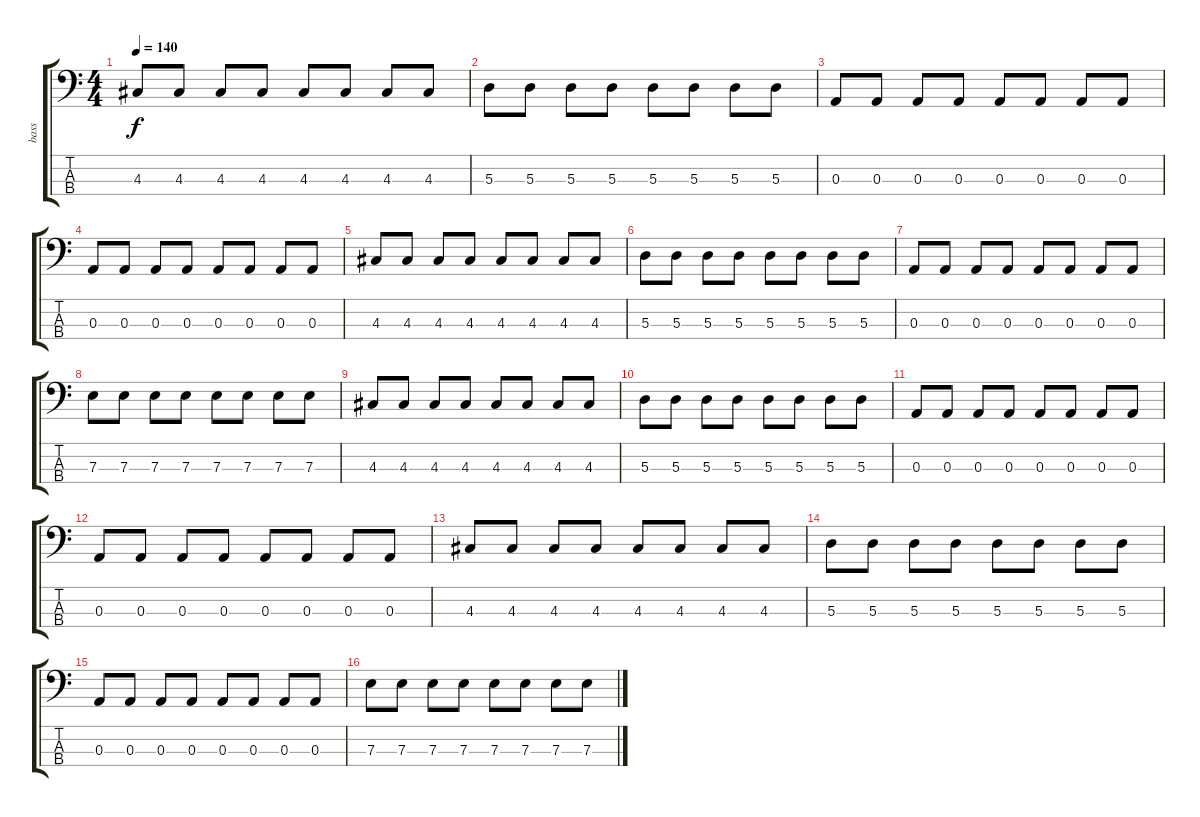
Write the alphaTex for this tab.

\track ("bass" "bass") {instrument electricbassfinger}
\staff {score tabs}
\tuning (G2 D2 A1 E1) {hide}
\ts (4 4)
\tempo 140
\clef f4
\ks c
4.3.8{dy f} 4.3.8 4.3.8 4.3.8 4.3.8 4.3.8 4.3.8 4.3.8 |
5.3.8 5.3.8 5.3.8 5.3.8 5.3.8 5.3.8 5.3.8 5.3.8 |
0.3.8 0.3.8 0.3.8 0.3.8 0.3.8 0.3.8 0.3.8 0.3.8 |
0.3.8 0.3.8 0.3.8 0.3.8 0.3.8 0.3.8 0.3.8 0.3.8 |
4.3.8 4.3.8 4.3.8 4.3.8 4.3.8 4.3.8 4.3.8 4.3.8 |
5.3.8 5.3.8 5.3.8 5.3.8 5.3.8 5.3.8 5.3.8 5.3.8 |
0.3.8 0.3.8 0.3.8 0.3.8 0.3.8 0.3.8 0.3.8 0.3.8 |
7.3.8 7.3.8 7.3.8 7.3.8 7.3.8 7.3.8 7.3.8 7.3.8 |
4.3.8 4.3.8 4.3.8 4.3.8 4.3.8 4.3.8 4.3.8 4.3.8 |
5.3.8 5.3.8 5.3.8 5.3.8 5.3.8 5.3.8 5.3.8 5.3.8 |
0.3.8 0.3.8 0.3.8 0.3.8 0.3.8 0.3.8 0.3.8 0.3.8 |
0.3.8 0.3.8 0.3.8 0.3.8 0.3.8 0.3.8 0.3.8 0.3.8 |
4.3.8 4.3.8 4.3.8 4.3.8 4.3.8 4.3.8 4.3.8 4.3.8 |
5.3.8 5.3.8 5.3.8 5.3.8 5.3.8 5.3.8 5.3.8 5.3.8 |
0.3.8 0.3.8 0.3.8 0.3.8 0.3.8 0.3.8 0.3.8 0.3.8 |
7.3.8 7.3.8 7.3.8 7.3.8 7.3.8 7.3.8 7.3.8 7.3.8
